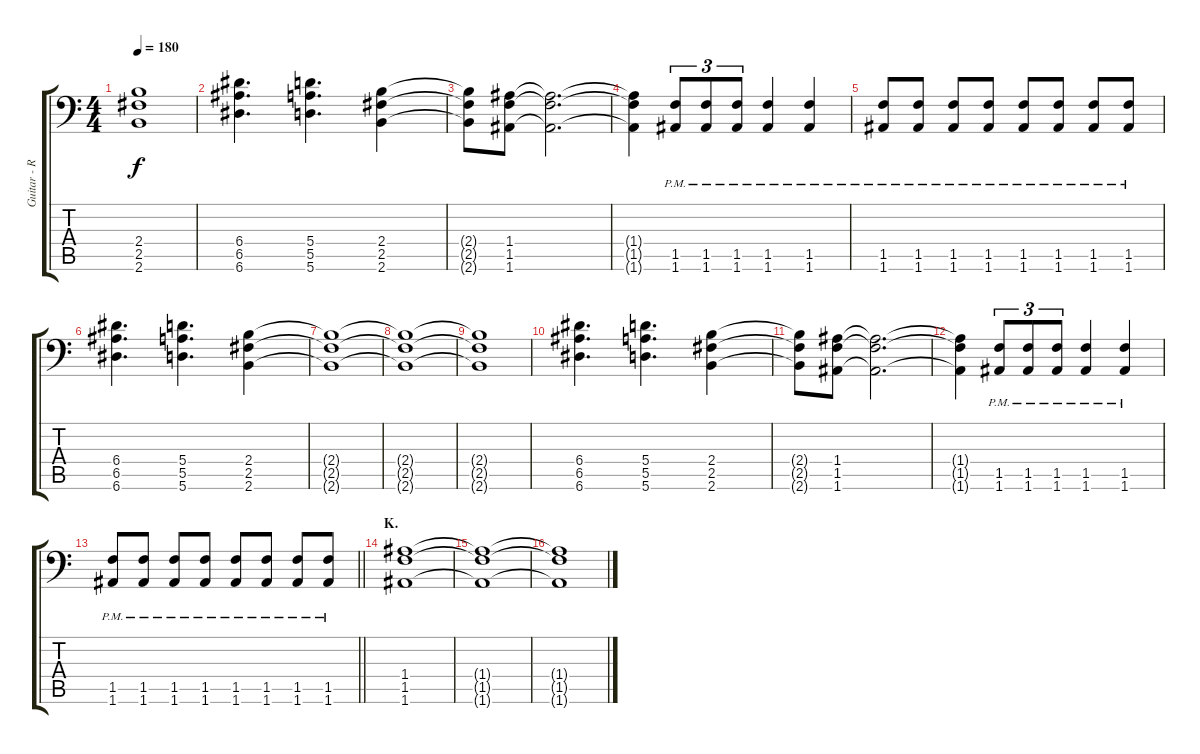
\track ("Guitar - Right" "Guitar - R") {instrument distortionguitar}
\staff {score tabs}
\tuning (B3 Gb3 D3 A2 E2 A1) {hide}
\ts (4 4)
\tempo 180
\clef f4
\ks c
(2.4{t} 2.5{t} 2.6{t}).1{dy f} |
(6.4 6.5 6.6).4{d} (5.4 5.5 5.6).4{d} (2.4 2.5 2.6).4 |
(2.4{t} 2.5{t} 2.6{t}).8 (1.4 1.5 1.6).8 (1.4{t} 1.5{t} 1.6{t}).2{d} |
(1.4{t} 1.5{t} 1.6{t}).4 (1.5{pm} 1.6{pm}).8{tu (3 2)} (1.5{pm} 1.6{pm}).8{tu (3 2)} (1.5{pm} 1.6{pm}).8{tu (3 2)} (1.5{pm} 1.6{pm}).4 (1.5{pm} 1.6{pm}).4 |
(1.5{pm} 1.6{pm}).8 (1.5{pm} 1.6{pm}).8 (1.5{pm} 1.6{pm}).8 (1.5{pm} 1.6{pm}).8 (1.5{pm} 1.6{pm}).8 (1.5{pm} 1.6{pm}).8 (1.5{pm} 1.6{pm}).8 (1.5{pm} 1.6{pm}).8 |
(6.4 6.5 6.6).4{d} (5.4 5.5 5.6).4{d} (2.4 2.5 2.6).4 |
(2.4{t} 2.5{t} 2.6{t}).1 |
(2.4{t} 2.5{t} 2.6{t}).1 |
(2.4{t} 2.5{t} 2.6{t}).1 |
(6.4 6.5 6.6).4{d} (5.4 5.5 5.6).4{d} (2.4 2.5 2.6).4 |
(2.4{t} 2.5{t} 2.6{t}).8 (1.4 1.5 1.6).8 (1.4{t} 1.5{t} 1.6{t}).2{d} |
(1.4{t} 1.5{t} 1.6{t}).4 (1.5{pm} 1.6{pm}).8{tu (3 2)} (1.5{pm} 1.6{pm}).8{tu (3 2)} (1.5{pm} 1.6{pm}).8{tu (3 2)} (1.5{pm} 1.6{pm}).4 (1.5{pm} 1.6{pm}).4 |
\barLineRight lightlight
(1.5{pm} 1.6{pm}).8 (1.5{pm} 1.6{pm}).8 (1.5{pm} 1.6{pm}).8 (1.5{pm} 1.6{pm}).8 (1.5{pm} 1.6{pm}).8 (1.5{pm} 1.6{pm}).8 (1.5{pm} 1.6{pm}).8 (1.5{pm} 1.6{pm}).8 |
\section ("" "K.")
(1.4 1.5 1.6).1 |
(1.4{t} 1.5{t} 1.6{t}).1 |
(1.4{t} 1.5{t} 1.6{t}).1
